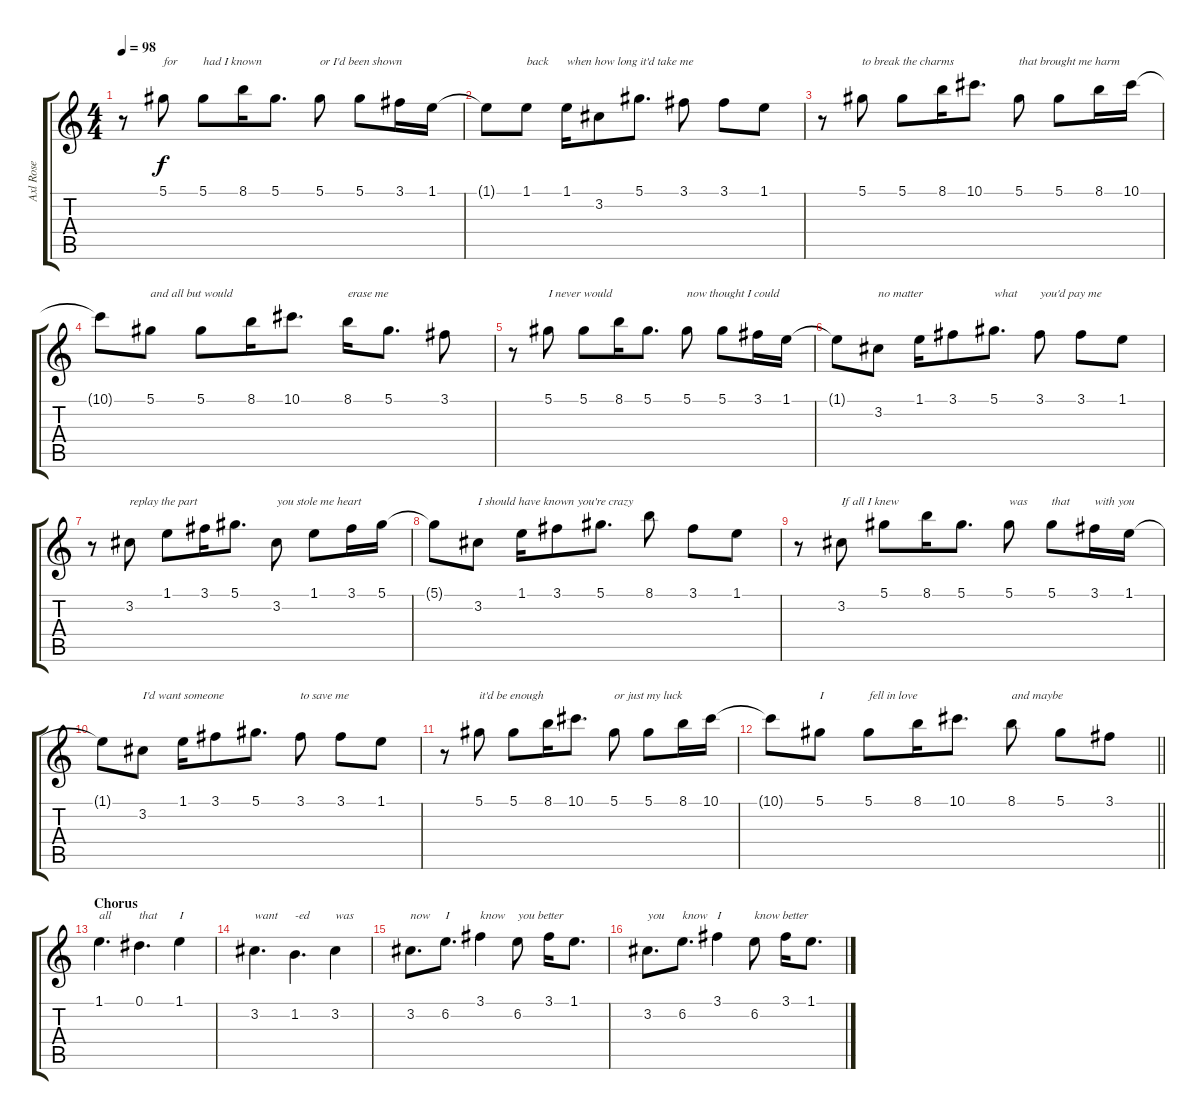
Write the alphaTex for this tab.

\track ("Axl Rose" "Axl Rose") {instrument overdrivenguitar}
\staff {score tabs}
\tuning (Eb4 Bb3 Gb3 Db3 Ab2 Eb2) {hide}
\ts (4 4)
\tempo 98
\clef g2
\ks c
r.8{dy f} 5.1.8{txt "for"} 5.1.8{txt "had I known"} 8.1.16 5.1.8{d} 5.1.8{txt "or I'd been shown"} 5.1.8 3.1.16 1.1.16 |
1.1{t}.8 1.1.8{txt "back"} 1.1.16{txt "when how long it'd take me"} 3.2.8 5.1.8{d} 3.1.8 3.1.8 1.1.8 |
r.8 5.1.8{txt "to break the charms"} 5.1.8 8.1.16 10.1.8{d} 5.1.8{txt "that brought me harm"} 5.1.8 8.1.16 10.1.16 |
10.1{t}.8 5.1.8{txt "and all but would"} 5.1.8 8.1.16 10.1.8{d} 8.1.16{txt "erase me"} 5.1.8{d} 3.1.8 |
r.8 5.1.8{txt "I never would"} 5.1.8 8.1.16 5.1.8{d} 5.1.8{txt "now thought I could"} 5.1.8 3.1.16 1.1.16 |
1.1{t}.8 3.2.8{txt "no matter"} 1.1.16 3.1.8 5.1.8{d txt "what"} 3.1.8{txt "you'd pay me"} 3.1.8 1.1.8 |
r.8 3.2.8{txt "replay the part"} 1.1.8 3.1.16 5.1.8{d} 3.2.8{txt "you stole me heart"} 1.1.8 3.1.16 5.1.16 |
5.1{t}.8 3.2.8{txt "I should have known you're crazy"} 1.1.16 3.1.8 5.1.8{d} 8.1.8 3.1.8 1.1.8 |
r.8 3.2.8{txt "If all I knew"} 5.1.8 8.1.16 5.1.8{d} 5.1.8{txt "was"} 5.1.8{txt "that"} 3.1.16{txt "with you"} 1.1.16 |
1.1{t}.8 3.2.8{txt "I'd want someone"} 1.1.16 3.1.8 5.1.8{d} 3.1.8{txt "to save me"} 3.1.8 1.1.8 |
r.8 5.1.8{txt "it'd be enough"} 5.1.8 8.1.16 10.1.8{d} 5.1.8{txt "or just my luck"} 5.1.8 8.1.16 10.1.16 |
\barLineRight lightlight
10.1{t}.8 5.1.8{txt "I"} 5.1.8{txt "fell in love"} 8.1.16 10.1.8{d} 8.1.8{txt "and maybe"} 5.1.8 3.1.8 |
\section ("" "Chorus")
1.1.4{d txt "all"} 0.1.4{d txt "that"} 1.1.4{txt "I"} |
3.2.4{d txt "want"} 1.2.4{d txt "-ed"} 3.2.4{txt "was"} |
3.2.8{d txt "now"} 6.2.8{d txt "I"} 3.1.4{txt "know"} 6.2.8{txt "you better"} 3.1.16 1.1.8{d} |
3.2.8{d txt "you"} 6.2.8{d txt "know"} 3.1.4{txt "I"} 6.2.8{txt "know better"} 3.1.16 1.1.8{d}
